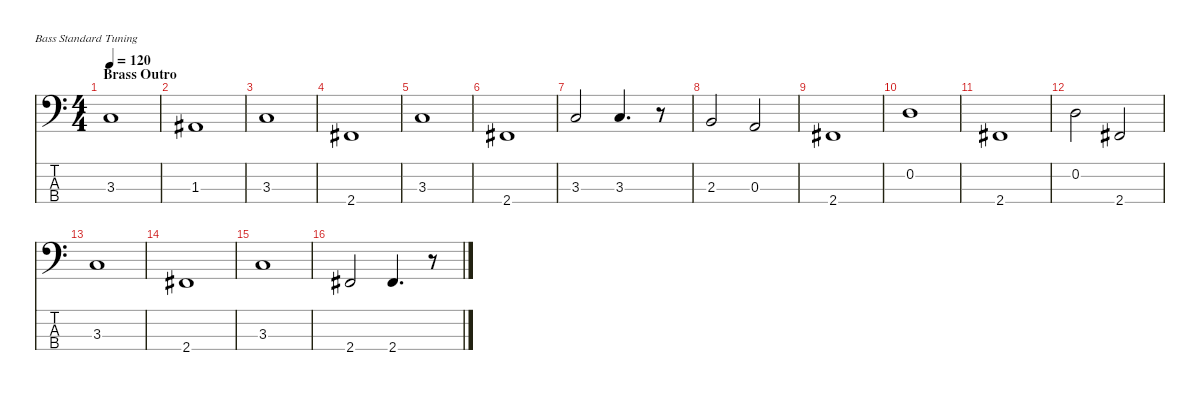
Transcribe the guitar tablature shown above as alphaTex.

\defaultSystemsLayout 4
\hideDynamics
\bracketExtendMode nobrackets
\singleTrackTrackNamePolicy hidden
\multiTrackTrackNamePolicy hidden
\otherSystemsTrackNameOrientation horizontal
\track ("Bass (Pat O'Hearn)" "fl.bs.") {instrument fretlessbass}
\staff {score tabs}
\tuning (G2 D2 A1 E1)
\ts (4 4)
\section ("" "Brass Outro")
\tempo 120
\clef f4
\ks c
3.3.1{dy fff beam Up} |
1.3{acc #}.1{beam Up} |
3.3.1{beam Up} |
2.4{acc #}.1{beam Up} |
3.3.1{beam Up} |
2.4{acc #}.1{beam Up} |
3.3.2{beam Up} 3.3.4{d beam Up} r.8{beam Up} |
2.3.2{beam Up} 0.3.2{beam Up} |
2.4{acc #}.1{beam Up} |
0.2.1{beam Down} |
2.4{acc #}.1{beam Up} |
0.2.2{beam Down} 2.4{acc #}.2{beam Up} |
3.3.1{beam Up} |
2.4{acc #}.1{beam Up} |
3.3.1{beam Up} |
2.4{acc #}.2{beam Up} 2.4{acc #}.4{d beam Up} r.8{beam Up}
